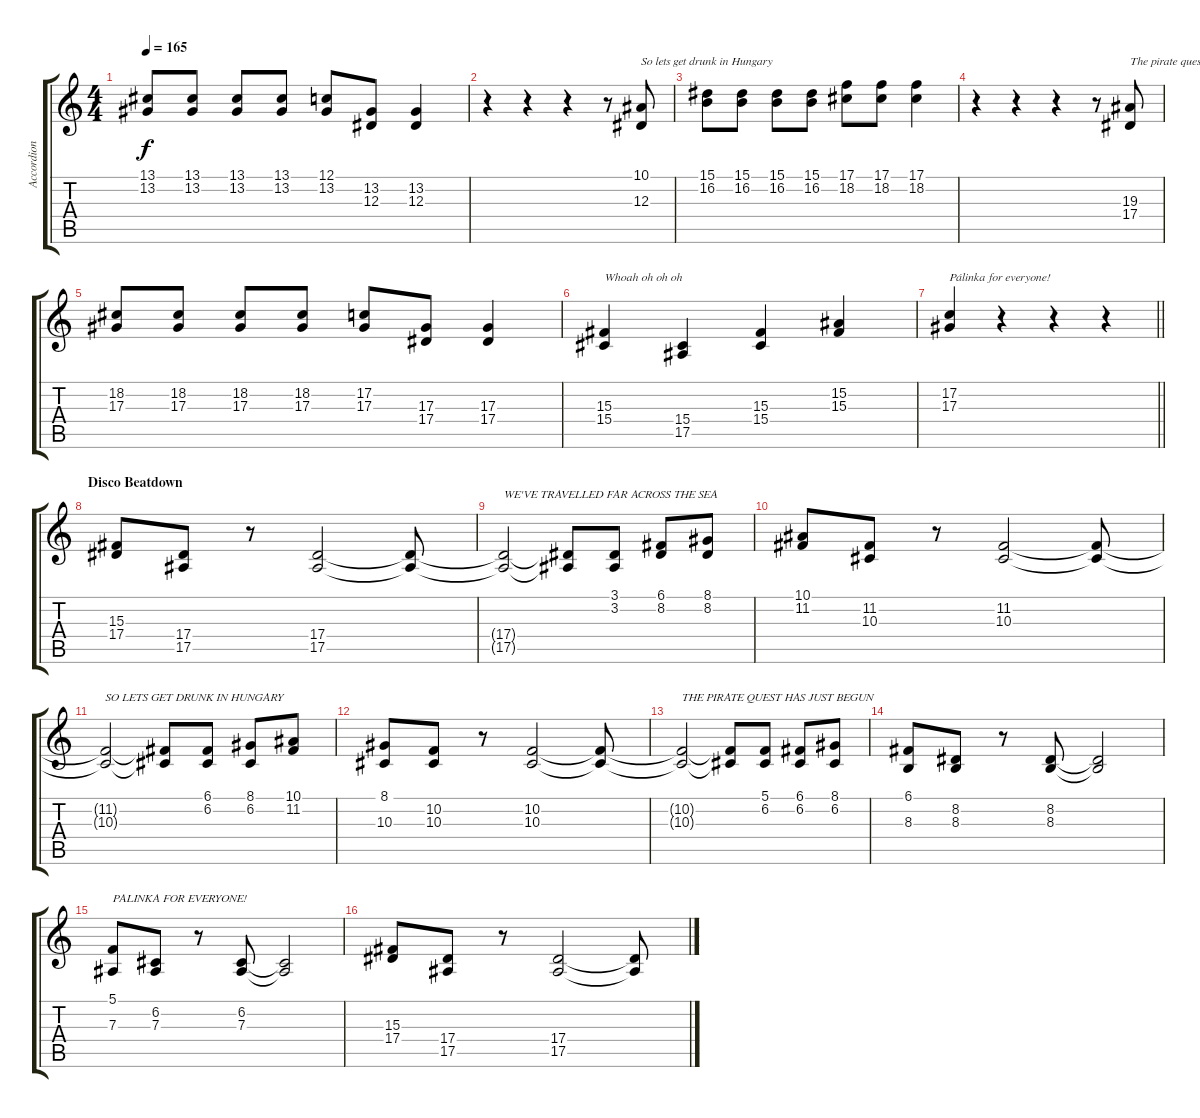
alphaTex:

\track ("Accordion" "Accordion") {instrument accordion}
\staff {score tabs}
\tuning (C4 G3 Eb3 Bb2 F2 C2) {hide}
\ts (4 4)
\tempo 165
\clef g2
\ks c
(13.1 13.2).8{dy f} (13.1 13.2).8 (13.1 13.2).8 (13.1 13.2).8 (12.1 13.2).8 (13.2 12.3).8 (13.2 12.3).4 |
r.4 r.4 r.4 r.8 (10.1 12.3).8{txt "So lets get drunk in Hungary"} |
(15.1 16.2).8 (15.1 16.2).8 (15.1 16.2).8 (15.1 16.2).8 (17.1 18.2).8 (17.1 18.2).8 (17.1 18.2).4 |
r.4 r.4 r.4 r.8 (19.3 17.4).8{txt "The pirate quest has just begun"} |
(18.2 17.3).8 (18.2 17.3).8 (18.2 17.3).8 (18.2 17.3).8 (17.2 17.3).8 (17.3 17.4).8 (17.3 17.4).4 |
(15.3 15.4).4{txt "Whoah oh oh oh"} (15.4 17.5).4 (15.3 15.4).4 (15.2 15.3).4 |
\barLineRight lightlight
(17.2 17.3).4{txt "Pálinka for everyone!"} r.4 r.4 r.4 |
\section ("" "Disco Beatdown")
(15.3 17.4).8 (17.4 17.5).8 r.8 (17.4 17.5).2 (17.4{t} 17.5{t}).8 |
(17.4{t} 17.5{t}).2{txt "WE'VE TRAVELLED FAR ACROSS THE SEA"} (17.4{t} 17.5{t}).8 (3.1 3.2).8 (6.1 8.2).8 (8.1 8.2).8 |
(10.1 11.2).8 (11.2 10.3).8 r.8 (11.2 10.3).2 (11.2{t} 10.3{t}).8 |
(11.2{t} 10.3{t}).2{txt "SO LETS GET DRUNK IN HUNGARY"} (11.2{t} 10.3{t}).8 (6.1 6.2).8 (8.1 6.2).8 (10.1 11.2).8 |
(8.1 10.3).8 (10.2 10.3).8 r.8 (10.2 10.3).2 (10.2{t} 10.3{t}).8 |
(10.2{t} 10.3{t}).2{txt "THE PIRATE QUEST HAS JUST BEGUN"} (10.2{t} 10.3{t}).8 (5.1 6.2).8 (6.1 6.2).8 (8.1 6.2).8 |
(6.1 8.3).8 (8.2 8.3).8 r.8 (8.2 8.3).8 (8.2{t} 8.3{t}).2 |
(5.1 7.3).8{txt "PALINKA FOR EVERYONE!"} (6.2 7.3).8 r.8 (6.2 7.3).8 (6.2{t} 7.3{t}).2 |
(15.3 17.4).8 (17.4 17.5).8 r.8 (17.4 17.5).2 (17.4{t} 17.5{t}).8
